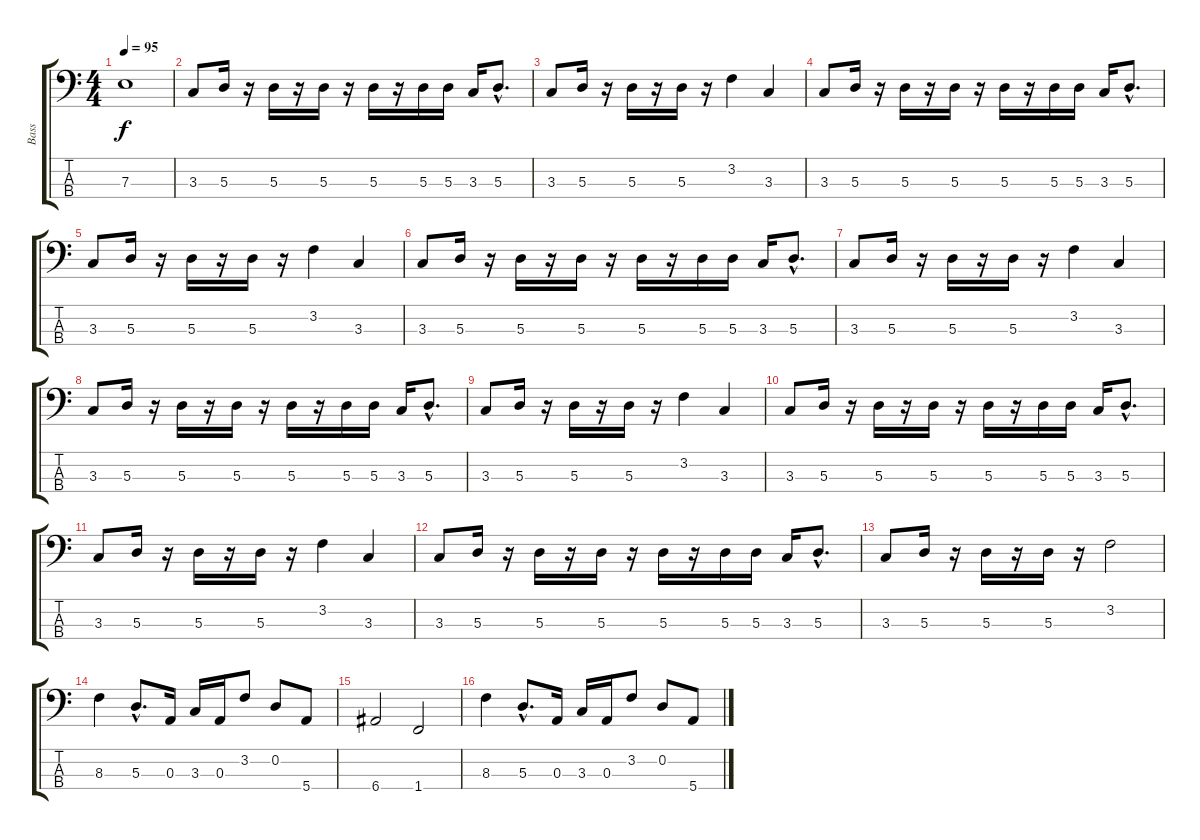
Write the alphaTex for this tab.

\track ("Bass" "Bass") {instrument electricbassfinger}
\staff {score tabs}
\tuning (G2 D2 A1 E1) {hide}
\ts (4 4)
\tempo 95
\clef f4
\ks c
7.3.1{dy f} |
3.3.8 5.3.16 r.16 5.3.16 r.16 5.3.16 r.16 5.3.16 r.16 5.3.16 5.3.16 3.3.16 5.3{hac}.8{d} |
3.3.8 5.3.16 r.16 5.3.16 r.16 5.3.16 r.16 3.2.4 3.3.4 |
3.3.8 5.3.16 r.16 5.3.16 r.16 5.3.16 r.16 5.3.16 r.16 5.3.16 5.3.16 3.3.16 5.3{hac}.8{d} |
3.3.8 5.3.16 r.16 5.3.16 r.16 5.3.16 r.16 3.2.4 3.3.4 |
3.3.8 5.3.16 r.16 5.3.16 r.16 5.3.16 r.16 5.3.16 r.16 5.3.16 5.3.16 3.3.16 5.3{hac}.8{d} |
3.3.8 5.3.16 r.16 5.3.16 r.16 5.3.16 r.16 3.2.4 3.3.4 |
3.3.8 5.3.16 r.16 5.3.16 r.16 5.3.16 r.16 5.3.16 r.16 5.3.16 5.3.16 3.3.16 5.3{hac}.8{d} |
3.3.8 5.3.16 r.16 5.3.16 r.16 5.3.16 r.16 3.2.4 3.3.4 |
3.3.8 5.3.16 r.16 5.3.16 r.16 5.3.16 r.16 5.3.16 r.16 5.3.16 5.3.16 3.3.16 5.3{hac}.8{d} |
3.3.8 5.3.16 r.16 5.3.16 r.16 5.3.16 r.16 3.2.4 3.3.4 |
3.3.8 5.3.16 r.16 5.3.16 r.16 5.3.16 r.16 5.3.16 r.16 5.3.16 5.3.16 3.3.16 5.3{hac}.8{d} |
3.3.8 5.3.16 r.16 5.3.16 r.16 5.3.16 r.16 3.2.2 |
8.3.4 5.3{hac}.8{d} 0.3.16 3.3.16 0.3.16 3.2.8 0.2.8 5.4.8 |
6.4.2 1.4.2 |
8.3.4 5.3{hac}.8{d} 0.3.16 3.3.16 0.3.16 3.2.8 0.2.8 5.4.8
